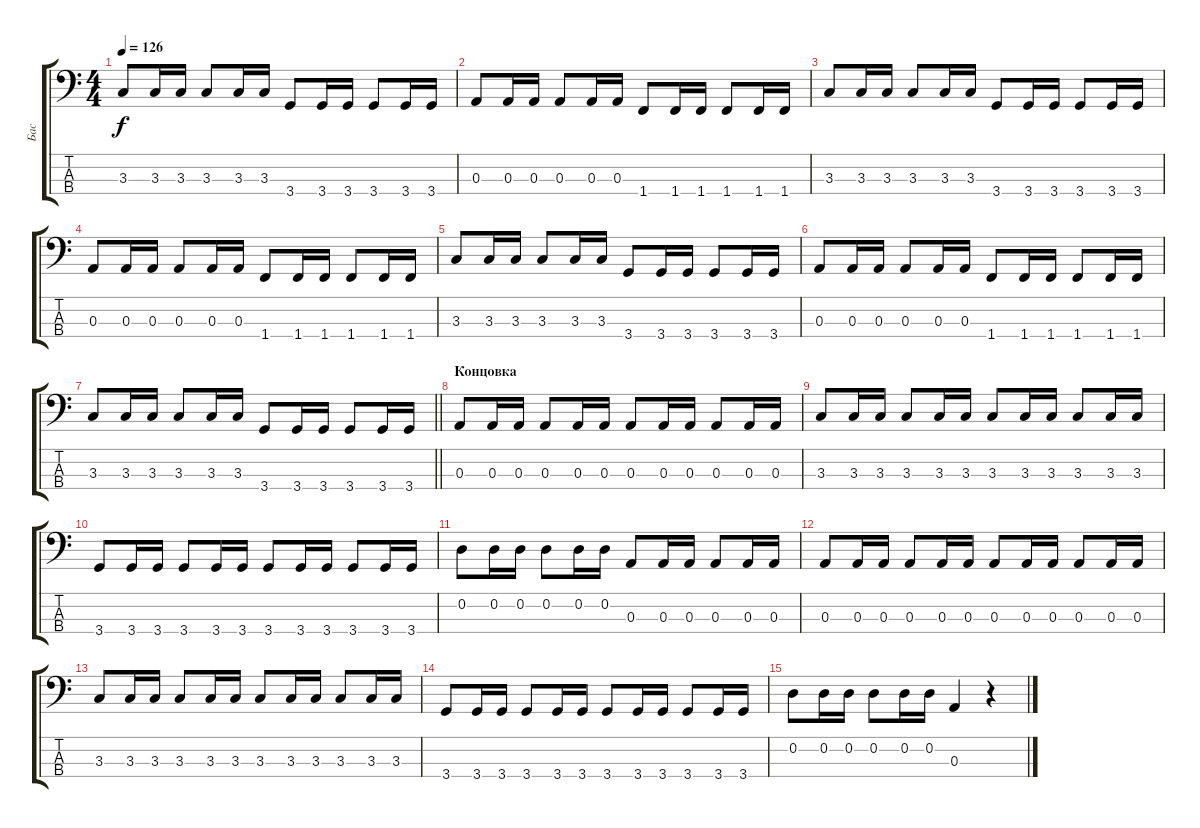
\track ("Бас" "Бас") {instrument electricbassfinger}
\staff {score tabs}
\tuning (G2 D2 A1 E1) {hide}
\ts (4 4)
\tempo 126
\clef f4
\ks c
3.3.8{dy f} 3.3.16 3.3.16 3.3.8 3.3.16 3.3.16 3.4.8 3.4.16 3.4.16 3.4.8 3.4.16 3.4.16 |
0.3.8 0.3.16 0.3.16 0.3.8 0.3.16 0.3.16 1.4.8 1.4.16 1.4.16 1.4.8 1.4.16 1.4.16 |
3.3.8 3.3.16 3.3.16 3.3.8 3.3.16 3.3.16 3.4.8 3.4.16 3.4.16 3.4.8 3.4.16 3.4.16 |
0.3.8 0.3.16 0.3.16 0.3.8 0.3.16 0.3.16 1.4.8 1.4.16 1.4.16 1.4.8 1.4.16 1.4.16 |
3.3.8 3.3.16 3.3.16 3.3.8 3.3.16 3.3.16 3.4.8 3.4.16 3.4.16 3.4.8 3.4.16 3.4.16 |
0.3.8 0.3.16 0.3.16 0.3.8 0.3.16 0.3.16 1.4.8 1.4.16 1.4.16 1.4.8 1.4.16 1.4.16 |
\barLineRight lightlight
3.3.8 3.3.16 3.3.16 3.3.8 3.3.16 3.3.16 3.4.8 3.4.16 3.4.16 3.4.8 3.4.16 3.4.16 |
\section ("" "Концовка")
0.3.8 0.3.16 0.3.16 0.3.8 0.3.16 0.3.16 0.3.8 0.3.16 0.3.16 0.3.8 0.3.16 0.3.16 |
3.3.8 3.3.16 3.3.16 3.3.8 3.3.16 3.3.16 3.3.8 3.3.16 3.3.16 3.3.8 3.3.16 3.3.16 |
3.4.8 3.4.16 3.4.16 3.4.8 3.4.16 3.4.16 3.4.8 3.4.16 3.4.16 3.4.8 3.4.16 3.4.16 |
0.2.8 0.2.16 0.2.16 0.2.8 0.2.16 0.2.16 0.3.8 0.3.16 0.3.16 0.3.8 0.3.16 0.3.16 |
0.3.8 0.3.16 0.3.16 0.3.8 0.3.16 0.3.16 0.3.8 0.3.16 0.3.16 0.3.8 0.3.16 0.3.16 |
3.3.8 3.3.16 3.3.16 3.3.8 3.3.16 3.3.16 3.3.8 3.3.16 3.3.16 3.3.8 3.3.16 3.3.16 |
3.4.8 3.4.16 3.4.16 3.4.8 3.4.16 3.4.16 3.4.8 3.4.16 3.4.16 3.4.8 3.4.16 3.4.16 |
0.2.8 0.2.16 0.2.16 0.2.8 0.2.16 0.2.16 0.3.4 r.4
